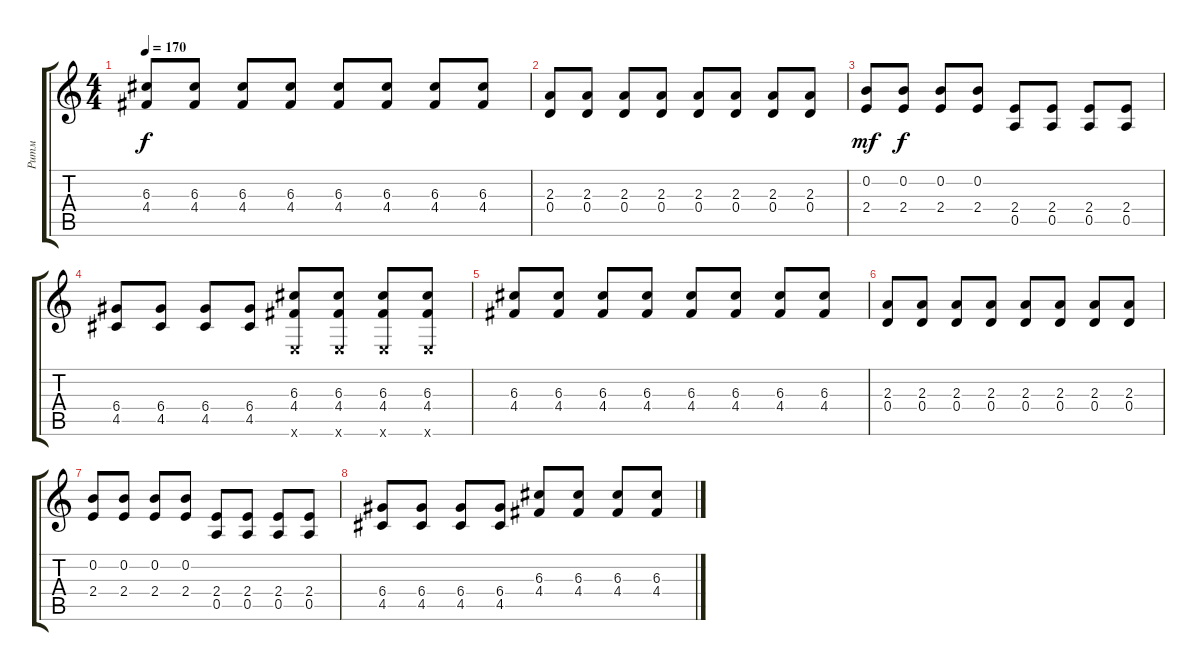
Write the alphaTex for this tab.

\track ("Ритм" "Ритм") {instrument overdrivenguitar}
\staff {score tabs}
\tuning (E4 B3 G3 D3 A2 E2) {hide}
\ts (4 4)
\tempo 170
\clef g2
\ks c
(6.3 4.4).8{dy f} (6.3 4.4).8 (6.3 4.4).8 (6.3 4.4).8 (6.3 4.4).8 (6.3 4.4).8 (6.3 4.4).8 (6.3 4.4).8 |
(2.3 0.4).8 (2.3 0.4).8 (2.3 0.4).8 (2.3 0.4).8 (2.3 0.4).8 (2.3 0.4).8 (2.3 0.4).8 (2.3 0.4).8 |
(0.2 2.4).8{dy mf} (0.2 2.4).8{dy f} (0.2 2.4).8 (0.2 2.4).8 (2.4 0.5).8 (2.4 0.5).8 (2.4 0.5).8 (2.4 0.5).8 |
(6.4 4.5).8 (6.4 4.5).8 (6.4 4.5).8 (6.4 4.5).8 (6.3 4.4 0.6{x}).8 (6.3 4.4 0.6{x}).8 (6.3 4.4 0.6{x}).8 (6.3 4.4 0.6{x}).8 |
(6.3 4.4).8 (6.3 4.4).8 (6.3 4.4).8 (6.3 4.4).8 (6.3 4.4).8 (6.3 4.4).8 (6.3 4.4).8 (6.3 4.4).8 |
(2.3 0.4).8 (2.3 0.4).8 (2.3 0.4).8 (2.3 0.4).8 (2.3 0.4).8 (2.3 0.4).8 (2.3 0.4).8 (2.3 0.4).8 |
(0.2 2.4).8 (0.2 2.4).8 (0.2 2.4).8 (0.2 2.4).8 (2.4 0.5).8 (2.4 0.5).8 (2.4 0.5).8 (2.4 0.5).8 |
(6.4 4.5).8 (6.4 4.5).8 (6.4 4.5).8 (6.4 4.5).8 (6.3 4.4).8 (6.3 4.4).8 (6.3 4.4).8 (6.3 4.4).8
